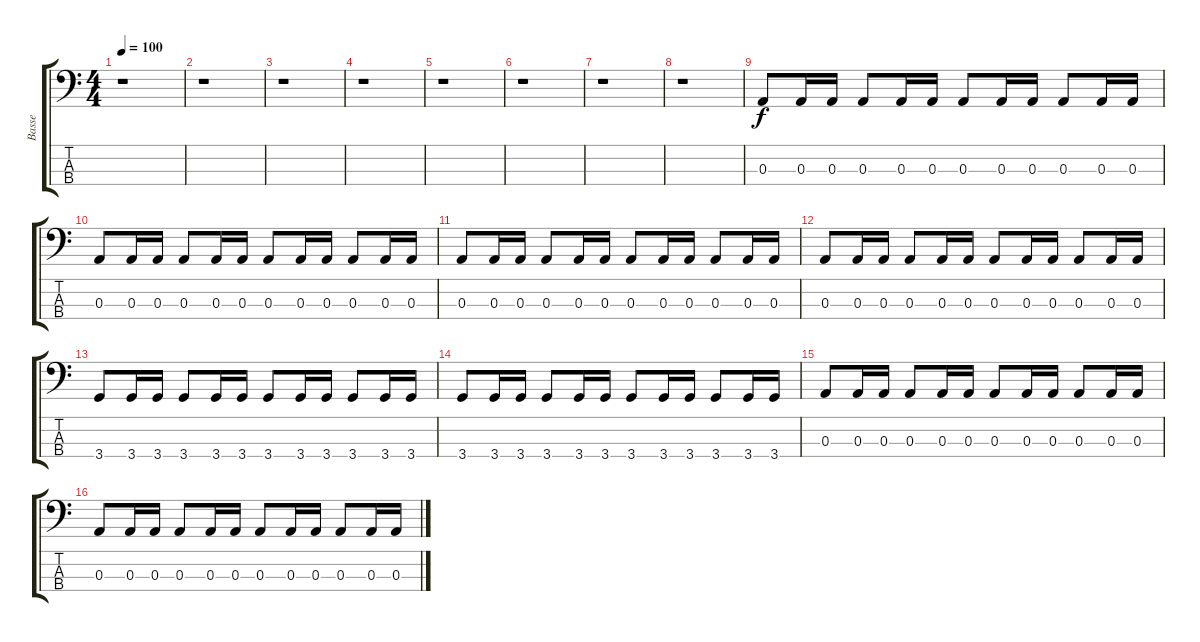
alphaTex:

\track ("Basse" "Basse") {instrument electricbassfinger}
\staff {score tabs}
\tuning (G2 D2 A1 E1) {hide}
\ts (4 4)
\tempo 100
\clef f4
\ks c
r.1{dy f instrument electricbassfinger} |
r.1 |
r.1 |
r.1 |
r.1 |
r.1 |
r.1 |
r.1 |
0.3.8 0.3.16 0.3.16 0.3.8 0.3.16 0.3.16 0.3.8 0.3.16 0.3.16 0.3.8 0.3.16 0.3.16 |
0.3.8 0.3.16 0.3.16 0.3.8 0.3.16 0.3.16 0.3.8 0.3.16 0.3.16 0.3.8 0.3.16 0.3.16 |
0.3.8 0.3.16 0.3.16 0.3.8 0.3.16 0.3.16 0.3.8 0.3.16 0.3.16 0.3.8 0.3.16 0.3.16 |
0.3.8 0.3.16 0.3.16 0.3.8 0.3.16 0.3.16 0.3.8 0.3.16 0.3.16 0.3.8 0.3.16 0.3.16 |
3.4.8 3.4.16 3.4.16 3.4.8 3.4.16 3.4.16 3.4.8 3.4.16 3.4.16 3.4.8 3.4.16 3.4.16 |
3.4.8 3.4.16 3.4.16 3.4.8 3.4.16 3.4.16 3.4.8 3.4.16 3.4.16 3.4.8 3.4.16 3.4.16 |
0.3.8 0.3.16 0.3.16 0.3.8 0.3.16 0.3.16 0.3.8 0.3.16 0.3.16 0.3.8 0.3.16 0.3.16 |
0.3.8 0.3.16 0.3.16 0.3.8 0.3.16 0.3.16 0.3.8 0.3.16 0.3.16 0.3.8 0.3.16 0.3.16
